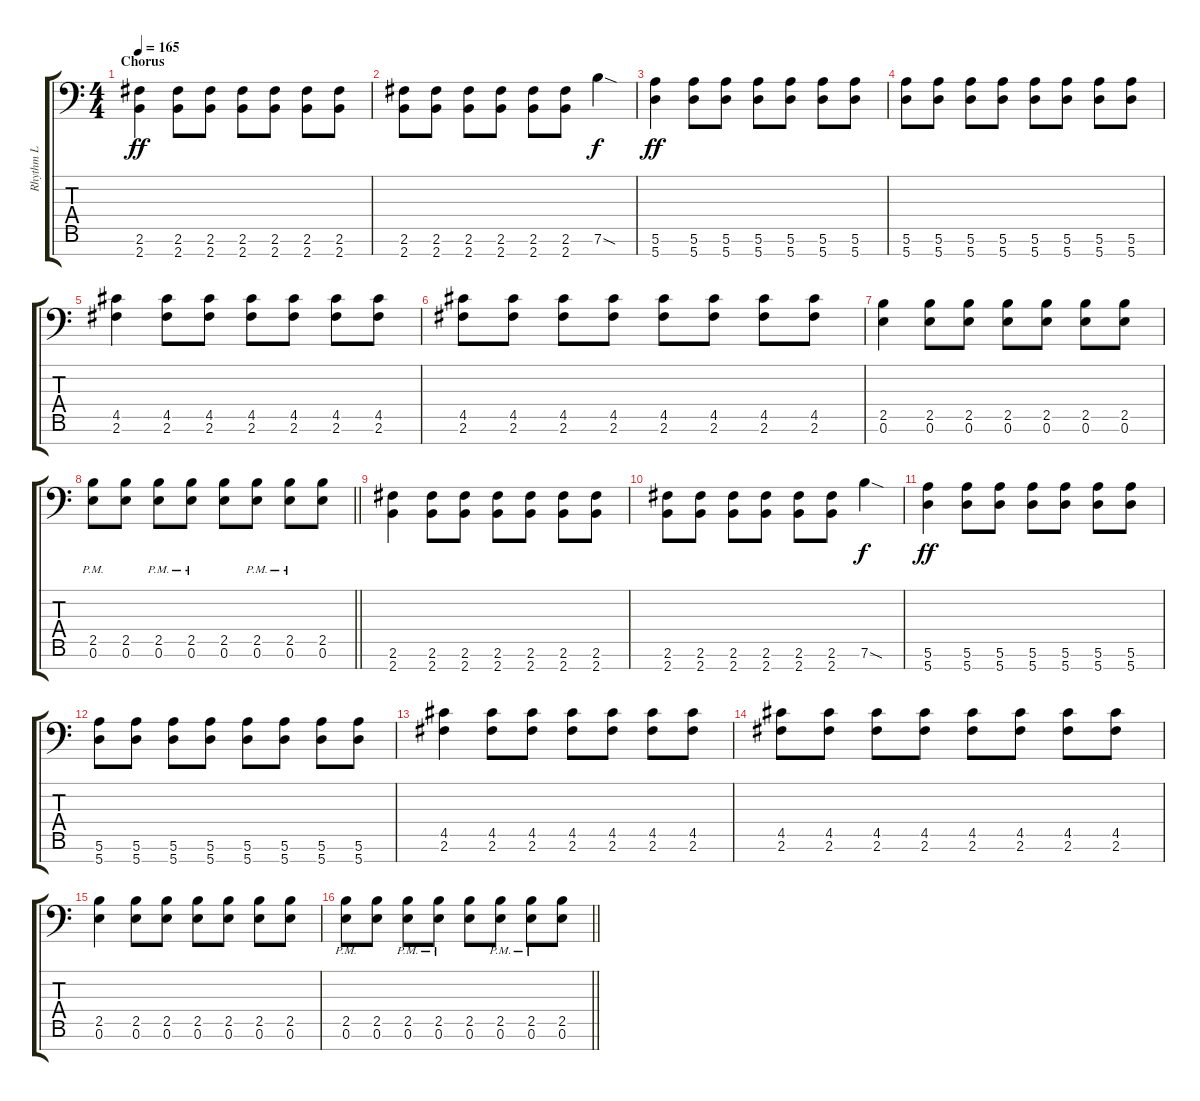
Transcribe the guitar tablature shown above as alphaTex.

\track ("Rhythm L" "Rhythm L") {instrument distortionguitar}
\staff {score tabs}
\tuning (E4 B3 G3 D3 A2 E2 A1) {hide}
\ts (4 4)
\section ("" "Chorus")
\tempo 165
\clef f4
\ks c
(2.6 2.7).4{dy ff} (2.6 2.7).8 (2.6 2.7).8 (2.6 2.7).8 (2.6 2.7).8 (2.6 2.7).8 (2.6 2.7).8 |
(2.6 2.7).8 (2.6 2.7).8 (2.6 2.7).8 (2.6 2.7).8 (2.6 2.7).8 (2.6 2.7).8 7.6{sod}.4{dy f} |
(5.6 5.7).4{dy ff} (5.6 5.7).8 (5.6 5.7).8 (5.6 5.7).8 (5.6 5.7).8 (5.6 5.7).8 (5.6 5.7).8 |
(5.6 5.7).8 (5.6 5.7).8 (5.6 5.7).8 (5.6 5.7).8 (5.6 5.7).8 (5.6 5.7).8 (5.6 5.7).8 (5.6 5.7).8 |
(4.5 2.6).4 (4.5 2.6).8 (4.5 2.6).8 (4.5 2.6).8 (4.5 2.6).8 (4.5 2.6).8 (4.5 2.6).8 |
(4.5 2.6).8 (4.5 2.6).8 (4.5 2.6).8 (4.5 2.6).8 (4.5 2.6).8 (4.5 2.6).8 (4.5 2.6).8 (4.5 2.6).8 |
(2.5 0.6).4 (2.5 0.6).8 (2.5 0.6).8 (2.5 0.6).8 (2.5 0.6).8 (2.5 0.6).8 (2.5 0.6).8 |
\barLineRight lightlight
(2.5{pm} 0.6{pm}).8 (2.5 0.6).8 (2.5{pm} 0.6{pm}).8 (2.5{pm} 0.6{pm}).8 (2.5 0.6).8 (2.5{pm} 0.6{pm}).8 (2.5{pm} 0.6{pm}).8 (2.5 0.6).8 |
(2.6 2.7).4 (2.6 2.7).8 (2.6 2.7).8 (2.6 2.7).8 (2.6 2.7).8 (2.6 2.7).8 (2.6 2.7).8 |
(2.6 2.7).8 (2.6 2.7).8 (2.6 2.7).8 (2.6 2.7).8 (2.6 2.7).8 (2.6 2.7).8 7.6{sod}.4{dy f} |
(5.6 5.7).4{dy ff} (5.6 5.7).8 (5.6 5.7).8 (5.6 5.7).8 (5.6 5.7).8 (5.6 5.7).8 (5.6 5.7).8 |
(5.6 5.7).8 (5.6 5.7).8 (5.6 5.7).8 (5.6 5.7).8 (5.6 5.7).8 (5.6 5.7).8 (5.6 5.7).8 (5.6 5.7).8 |
(4.5 2.6).4 (4.5 2.6).8 (4.5 2.6).8 (4.5 2.6).8 (4.5 2.6).8 (4.5 2.6).8 (4.5 2.6).8 |
(4.5 2.6).8 (4.5 2.6).8 (4.5 2.6).8 (4.5 2.6).8 (4.5 2.6).8 (4.5 2.6).8 (4.5 2.6).8 (4.5 2.6).8 |
(2.5 0.6).4 (2.5 0.6).8 (2.5 0.6).8 (2.5 0.6).8 (2.5 0.6).8 (2.5 0.6).8 (2.5 0.6).8 |
\barLineRight lightlight
(2.5{pm} 0.6{pm}).8 (2.5 0.6).8 (2.5{pm} 0.6{pm}).8 (2.5{pm} 0.6{pm}).8 (2.5 0.6).8 (2.5{pm} 0.6{pm}).8 (2.5{pm} 0.6{pm}).8 (2.5 0.6).8
